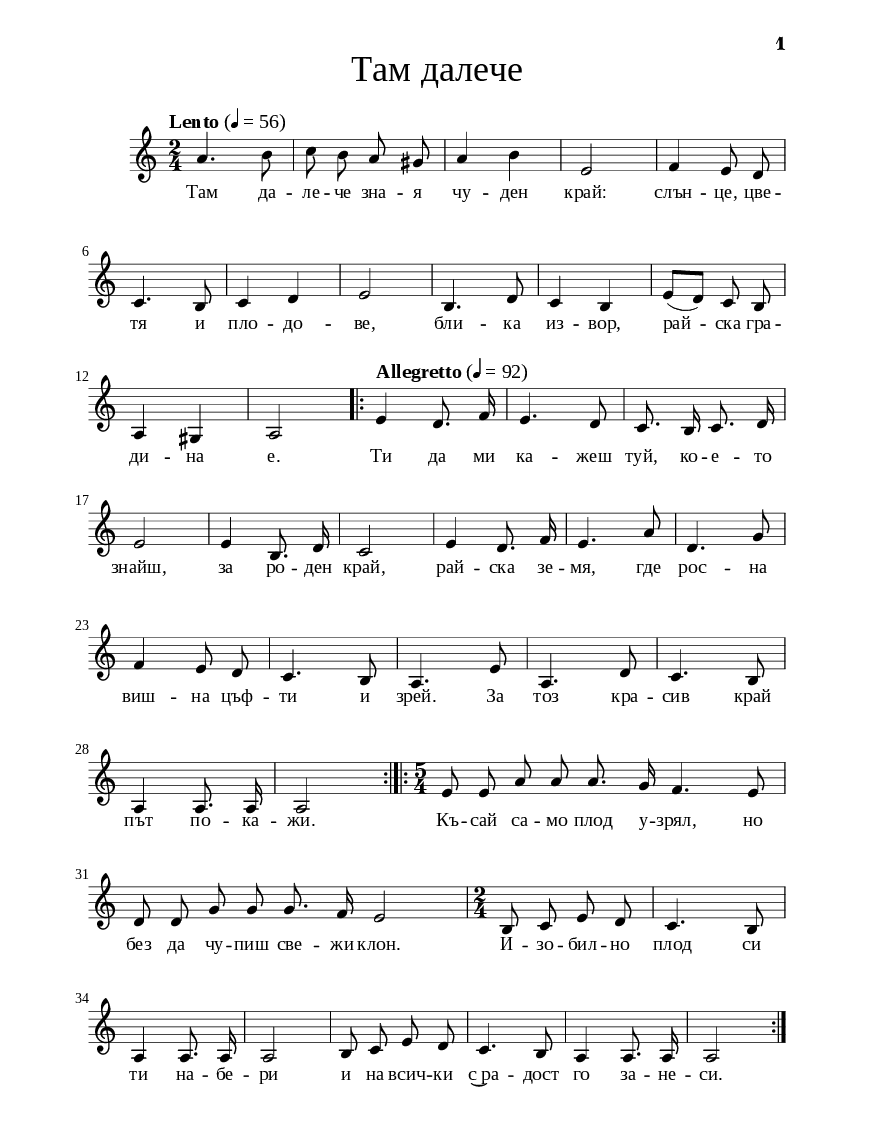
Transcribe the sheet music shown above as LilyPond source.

\version "2.24.4"

\include "include/globals.ily"

\bookpart {
  \label #'ref117
  \tocItem \markup "Там далече"
  \include "include/bookpart-paper.ily"
  \score {
    \include "include/score-layout.ily"

    \new Voice \absolute {
      \clef treble
      \key a \minor
      \time 2/4
      \tempoFunc "Lento" 4 "56"
      \autoBeamOff
      a'4. b'8 |  c''8 b'8 a'8 gis'8 | a'4 b'4 | e'2 |  f'4 e'8 d'8 \break |


      c'4. b8 | c'4 d'4 | e'2 | b4. d'8 | c'4 b4 | e'8 ( [d'8] ) c'8 b8 \break |


      a4 gis4 | a2 \bar ".|:"
      | \tempoFunc "Allegretto" 4 "92" | e'4 d'8. f'16 | e'4. d'8 |c'8. b16 c'8. d'16 \break |

      e'2 | e'4 b8. d'16 | c'2 | e'4 d'8. f'16 | e'4. a'8 | d'4. g'8 \break |

      f'4 e'8 d'8 | c'4. b8 |   \key a \minor a4. e'8 | a4. d'8 | c'4. b8 \break |

      a4 a8. a16 | a2 \bar ":|.|:"
      | \time 5/4
      e'8 e'8 a'8 a'8 a'8. g'16 f'4. e'8 \break |

      d'8 d'8 g'8 g'8 g'8. f'16 e'2 | \time 2/4  b8 c'8 e'8 d'8 | c'4. b8 \break |

      a4 a8. a16 | a2 | b8 c'8 e'8 d'8 | c'4. b8 | a4 a8. a16 | a2 \bar ":|."
    }

    \addlyrics {
      Там   да  --  ле
      --  че   зна  --  я   чу  --  ден   край: слън --  це,
      цве  --  тя   и   пло  --  до  --  ве,   бли  --  ка   из  --
      вор,   рай  --  ска   гра  --  ди  --  на   е.   Ти   да   ми   ка
      --  жеш   туй,   ко  --  е  --  то   знайш, за   ро  --  ден
      край,   рай  --  ска   зе  --  мя,   где   рос  --  на   виш  --
      на   цъф  --  ти   и   зрей.   За   тоз   кра  --  сив   край
      път   по  --  ка  --  жи.   Къ  --  сай   са  --  мо   плод   у  --
      зрял,   но   без   да   чу  --  пиш   све  --  жи   клон.   И  --
      зо  --  бил  --  но   плод   си   ти   на  --  бе  --  ри   и   на
      всич  --  ки   с~ра  --  дост   го   за  --  не  --  си.
    }

    \header {
      title = \titleFunc #'ref_desc_13 "Там далече" " Tam daleče"
    }

    \midi{}

  } % score


} % bookpart
